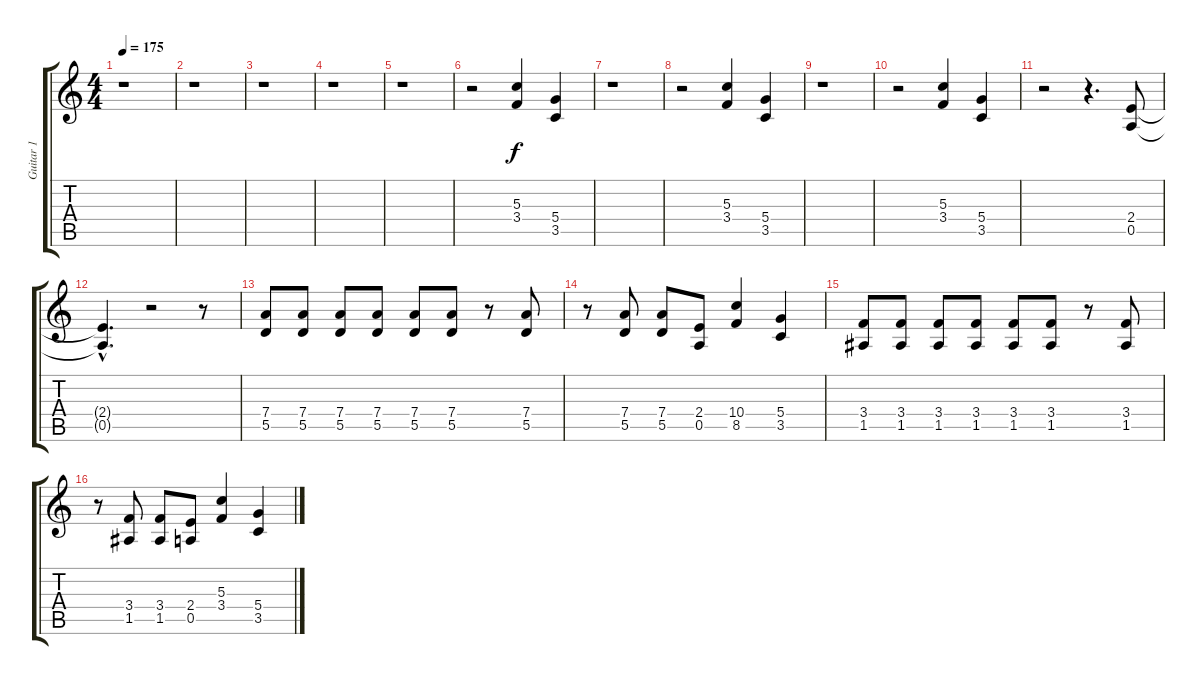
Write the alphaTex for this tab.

\track ("Guitar 1" "Guitar 1") {instrument overdrivenguitar}
\staff {score tabs}
\tuning (E4 B3 G3 D3 A2 E2) {hide}
\ts (4 4)
\tempo 175
\clef g2
\ks c
r.1{dy f} |
r.1 |
r.1 |
r.1 |
r.1 |
r.2 (5.3 3.4).4 (5.4 3.5).4 |
r.1 |
r.2 (5.3 3.4).4 (5.4 3.5).4 |
r.1 |
r.2 (5.3 3.4).4 (5.4 3.5).4 |
r.2 r.4{d} (2.4 0.5).8 |
(2.4{hac t} 0.5{hac t}).4{d} r.2 r.8 |
(7.4 5.5).8 (7.4 5.5).8 (7.4 5.5).8 (7.4 5.5).8 (7.4 5.5).8 (7.4 5.5).8 r.8 (7.4 5.5).8 |
r.8 (7.4 5.5).8 (7.4 5.5).8 (2.4 0.5).8 (10.4 8.5).4 (5.4 3.5).4 |
(3.4 1.5).8 (3.4 1.5).8 (3.4 1.5).8 (3.4 1.5).8 (3.4 1.5).8 (3.4 1.5).8 r.8 (3.4 1.5).8 |
r.8 (3.4 1.5).8 (3.4 1.5).8 (2.4 0.5).8 (5.3 3.4).4 (5.4 3.5).4
